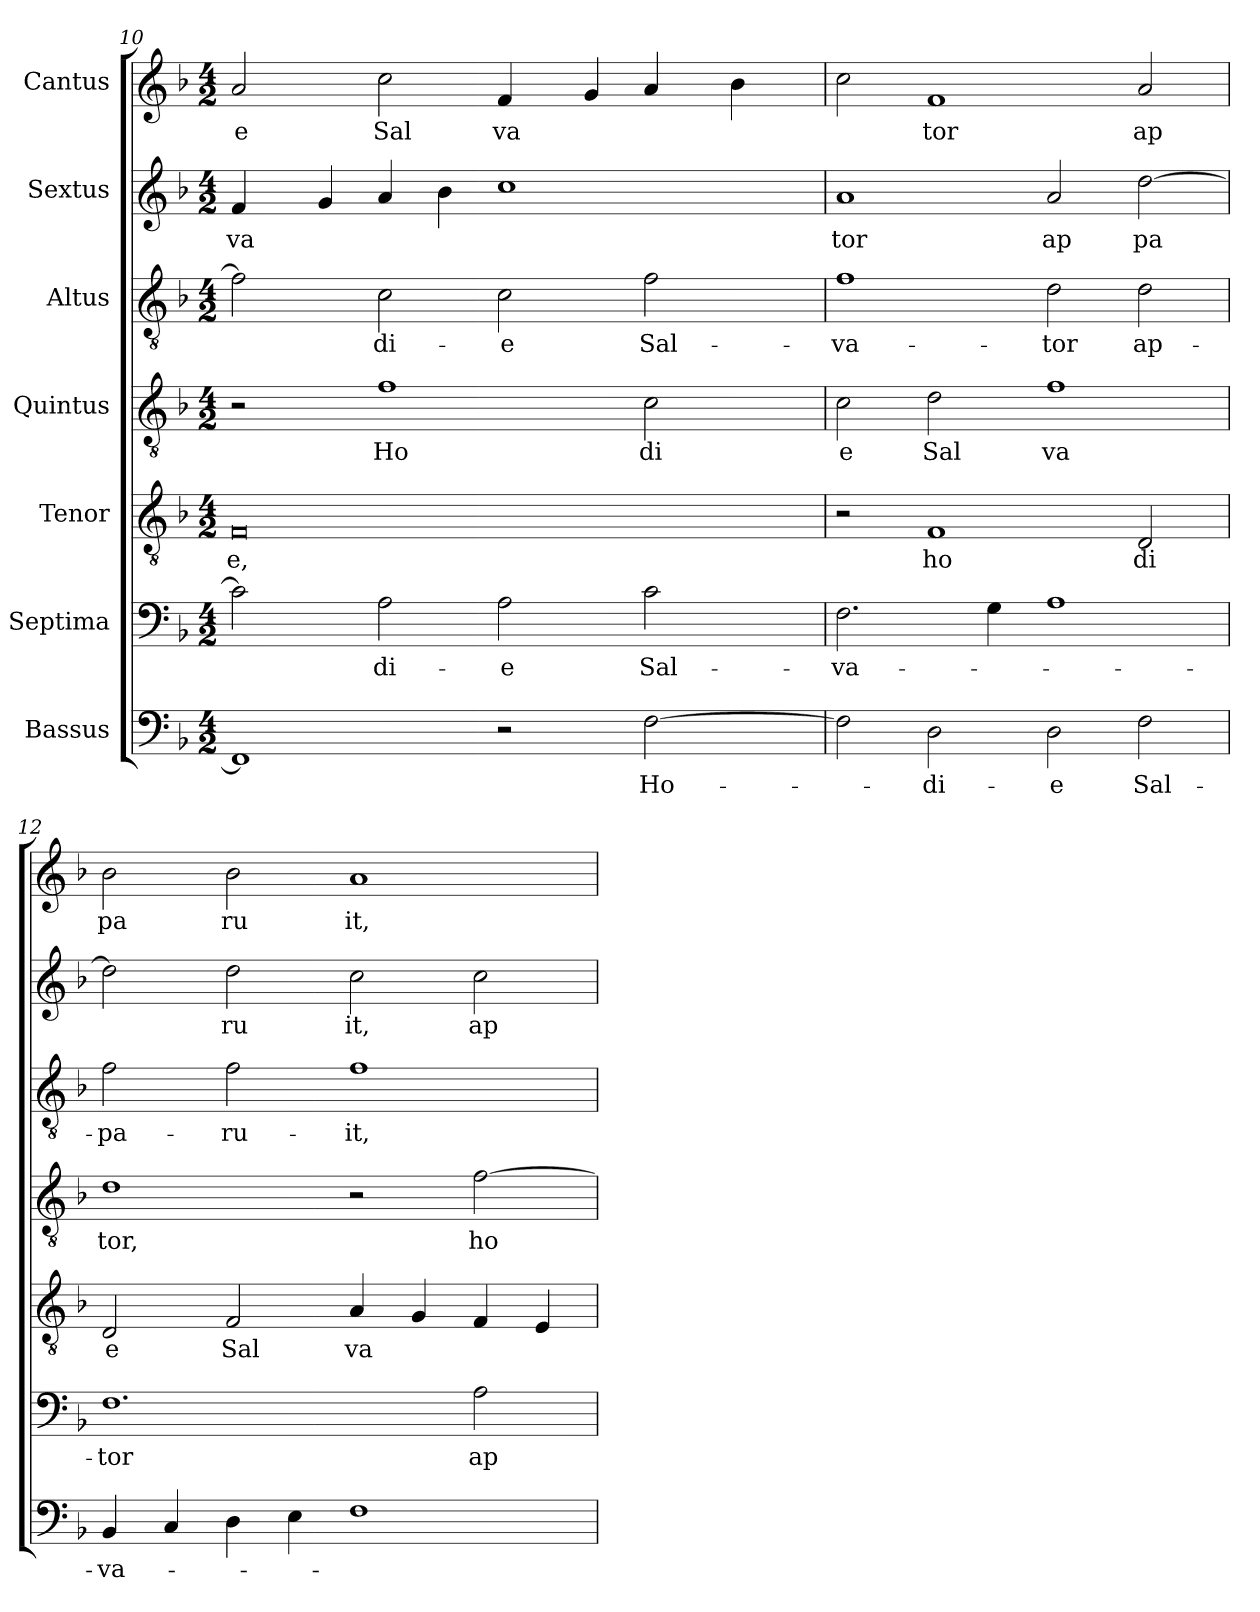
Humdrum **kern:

**kern	**text	**kern	**text	**kern	**text	**kern	**text	**kern	**text	**kern	**text	**kern	**text
*part7	*part7	*part6	*part6	*part5	*part5	*part4	*part4	*part3	*part3	*part2	*part2	*part1	*part1
*staff7	*staff7	*staff6	*staff6	*staff5	*staff5	*staff4	*staff4	*staff3	*staff3	*staff2	*staff2	*staff1	*staff1
*I"Bassus	*	*I"Septima	*	*I"Tenor	*	*I"Quintus	*	*I"Altus	*	*I"Sextus	*	*I"Cantus	*
!!LO:PB:g=z
*clefF4	*	*clefF4	*	*clefGv2	*	*clefGv2	*	*clefGv2	*	*clefG2	*	*clefG2	*
*ITrd-3c-5	*	*ITrd-3c-5	*	*	*	*ITrd-3c-5	*	*ITrd-3c-5	*	*ITrd-3c-5	*	*ITrd-3c-5	*
*k[b-e-]	*	*k[b-e-]	*	*k[b-]	*	*k[b-e-]	*	*k[b-e-]	*	*k[b-e-]	*	*k[b-e-]	*
*B-:	*	*B-:	*	*F:	*	*B-:	*	*B-:	*	*B-:	*	*B-:	*
*M4/2	*	*M4/2	*	*M4/2	*	*M4/2	*	*M4/2	*	*M4/2	*	*M4/2	*
=10	=10	=10	=10	=10	=10	=10	=10	=10	=10	=10	=10	=10	=10
!	!	!	!	!	!LO:LY:b:cj	!	!	!	!	!	!LO:LY:b:cj	!	!LO:LY:b:cj
*^	*	*^	*	*	*	*	*	*^	*	*	*	*	*
1BB-]	64ryy	.	2f\]	16..ryy	.	0F	e,	2r	.	2b-\]	16..ryy	.	4b-/	va	2dd/	e
.	1ryy	.	.	.	.	.	.	.	.	.	.	.	.	.	.	.
.	.	.	.	1ryy	.	.	.	.	.	.	1ryy	.	.	.	.	.
.	.	.	.	.	.	.	.	.	.	.	.	.	4cc/	.	.	.
!	!	!	!	!	!LO:LY:b:cj	!	!	!	!LO:LY:b:cj	!	!	!LO:LY:b:cj	!	!	!	!LO:LY:b:cj
.	.	.	2d\	.	di-	.	.	1b-	Ho	2f\	.	di-	4dd/	.	2ff\	Sal
.	.	.	.	.	.	.	.	.	.	.	.	.	4ee-\	.	.	.
!	!	!	!	!	!LO:LY:b:cj	!	!	!	!	!	!	!LO:LY:b:cj	!	!	!	!LO:LY:b:cj
2r	.	.	2d\	.	-e	.	.	.	.	2f\	.	-e	1ff	.	4b-/	va
.	2ryy	.	.	.	.	.	.	.	.	.	.	.	.	.	.	.
.	.	.	.	2ryy	.	.	.	.	.	.	2ryy	.	.	.	.	.
.	.	.	.	.	.	.	.	.	.	.	.	.	.	.	4cc/	.
!	!	!LO:LY:b	!	!	!LO:LY:b:cj	!	!	!	!LO:LY:b:cj	!	!	!LO:LY:b:cj	!	!	!	!
[>2B-\	.	Ho-	2f\	.	Sal-	.	.	2f\	di	2b-\	.	Sal-	.	.	4dd/	.
.	4ryy	.	.	.	.	.	.	.	.	.	.	.	.	.	.	.
.	.	.	.	4ryy	.	.	.	.	.	.	4ryy	.	.	.	.	.
.	.	.	.	.	.	.	.	.	.	.	.	.	.	.	4ee-\	.
.	8...ryy	.	.	.	.	.	.	.	.	.	.	.	.	.	.	.
.	.	.	.	8ryy	.	.	.	.	.	.	8ryy	.	.	.	.	.
.	.	.	.	64ryy	.	.	.	.	.	.	64ryy	.	.	.	.	.
=11	=11	=11	=11	=11	=11	=11	=11	=11	=11	=11	=11	=11	=11	=11	=11	=11
!	!	!	!	!	!LO:LY:b:cj	!	!	!	!LO:LY:b:cj	!	!	!LO:LY:b:cj	!	!LO:LY:b:cj	!	!
*v	*v	*	*	*	*	*	*	*	*	*v	*v	*	*	*	*	*
*	*	*v	*v	*	*	*	*	*	*	*	*	*	*	*
2B-\]	.	2.B-\	-va-	2r	.	2f\	e	1b-	-va-	1dd	tor	2ff\	.
!	!LO:LY:b:cj	!	!	!	!LO:LY:b:cj	!	!LO:LY:b:cj	!	!	!	!	!	!LO:LY:b:cj
2G\	-di-	.	.	1F	ho	2g\	Sal	.	.	.	.	1b-	tor
.	.	4c\	.	.	.	.	.	.	.	.	.	.	.
!	!LO:LY:b:cj	!	!	!	!	!	!LO:LY:b:cj	!	!LO:LY:b:cj	!	!LO:LY:b:cj	!	!
2G\	-e	1d	.	.	.	1b-	va	2g\	-tor	2dd/	ap	.	.
!	!LO:LY:b:cj	!	!	!	!LO:LY:b:cj	!	!	!	!LO:LY:b:cj	!	!LO:LY:b:cj	!	!LO:LY:b:cj
2B-\	Sal-	.	.	2D/	di	.	.	2g\	ap-	[>2gg\	pa	2dd/	ap
=12	=12	=12	=12	=12	=12	=12	=12	=12	=12	=12	=12	=12	=12
!	!LO:LY:b:cj	!	!LO:LY:b:cj	!	!LO:LY:b:cj	!	!LO:LY:b:cj	!	!LO:LY:b:cj	!	!	!	!LO:LY:b:cj
4E-/	-va-	1.B-	-tor	2D/	e	1g	tor,	2b-\	-pa-	2gg\]	.	2ee-\	pa
4F/	.	.	.	.	.	.	.	.	.	.	.	.	.
!	!	!	!	!	!LO:LY:b:cj	!	!	!	!LO:LY:b:cj	!	!LO:LY:b:cj	!	!LO:LY:b:cj
4G\	.	.	.	2F/	Sal	.	.	2b-\	-ru-	2gg\	ru	2ee-\	ru
4A\	.	.	.	.	.	.	.	.	.	.	.	.	.
!	!	!	!	!	!LO:LY:b:cj	!	!	!	!LO:LY:b:cj	!	!LO:LY:b:cj	!	!LO:LY:b:cj
1B-	.	.	.	4A/	va	2r	.	1b-	-it,	2ff\	it,	1dd	it,
.	.	.	.	4G/	.	.	.	.	.	.	.	.	.
!	!	!	!LO:LY:b:cj	!	!	!	!LO:LY:b:cj	!	!	!	!LO:LY:b:cj	!	!
.	.	2d\	ap-	4F/	.	[>2b-\	ho	.	.	2ff\	ap	.	.
.	.	.	.	4E/	.	.	.	.	.	.	.	.	.
=	=	=	=	=	=	=	=	=	=	=	=	=	=
*-	*-	*-	*-	*-	*-	*-	*-	*-	*-	*-	*-	*-	*-
